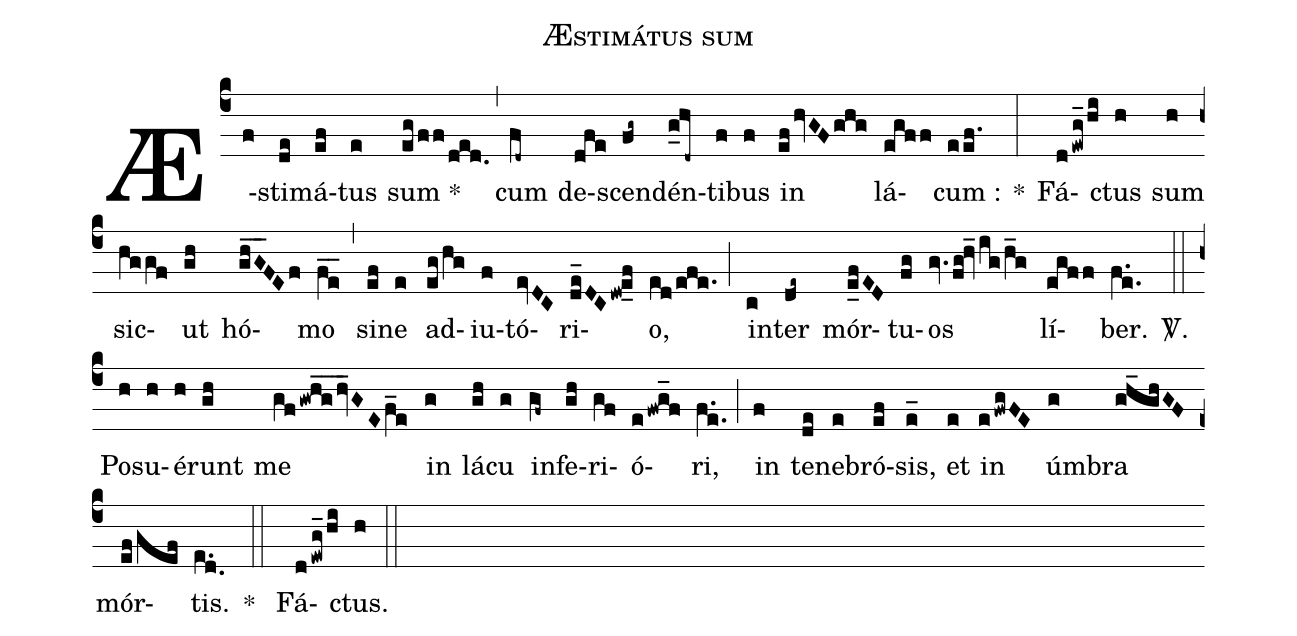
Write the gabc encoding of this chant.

name: Æstimátus sum;
%%
(c4)

Æ(f)sti(de)má(ef)tus(e) sum *(eg/ff/ded.) (,)
cum(fd~) de(dfe)scen(fg~)dén(g_0hd~)ti(f)bus(f) in(efhvGFghg) lá(egff)cum :(eef.) *(:)
Fá(dewg_/hi)ctus(h) sum(h) sic(hggf)ut(gh) hó(gh_G_FEf)mo(f_e_) (,)
si(ef)ne(e) ad(eg/hg)iu(f)tó(evDC)ri(de_DCdw!e_0f)o,(ed/efe.) (;)
in(c)ter(de~) mór(e_0fED)tu(fg)os(gv./fg!hv_ig/h_g) lí(egff)ber.(f.e.) <sp>V/</sp>.(::)

Po(h)su(h)é(h)runt(gh) me(gfgwh_g_/hv_GEf_e) in(g) lá(gh)cu(g) in(gf~)fe(gh)ri(gf)ó(efwg_f)ri,(f.e.) (;)
in(f) te(de)ne(e)bró(ef)sis,(e_) et(e) in(efwgFE) úm(g)bra(gh_ghGF) mór(ef/gef)tis.(e.d.) * (::)

Fá(dewg_/hi)ctus.(h) (::)
